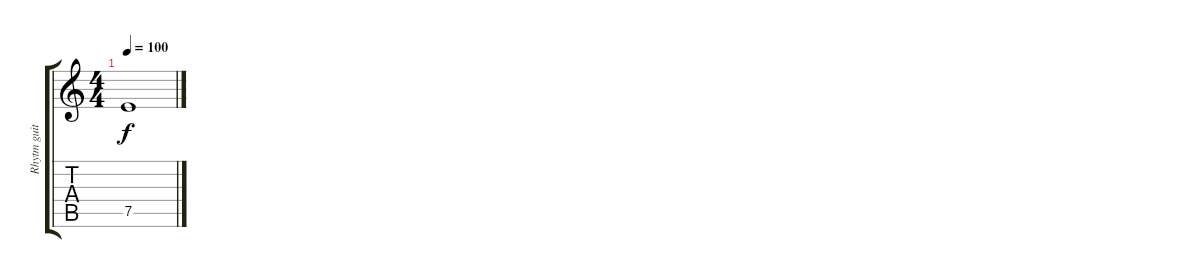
\track ("Rhytm guitar" "Rhytm guit") {instrument overdrivenguitar}
\staff {score tabs}
\tuning (E4 B3 G3 D3 A2 E2) {hide}
\ts (4 4)
\tempo 100
\clef g2
\ks c
7.5{t}.1{dy f}
